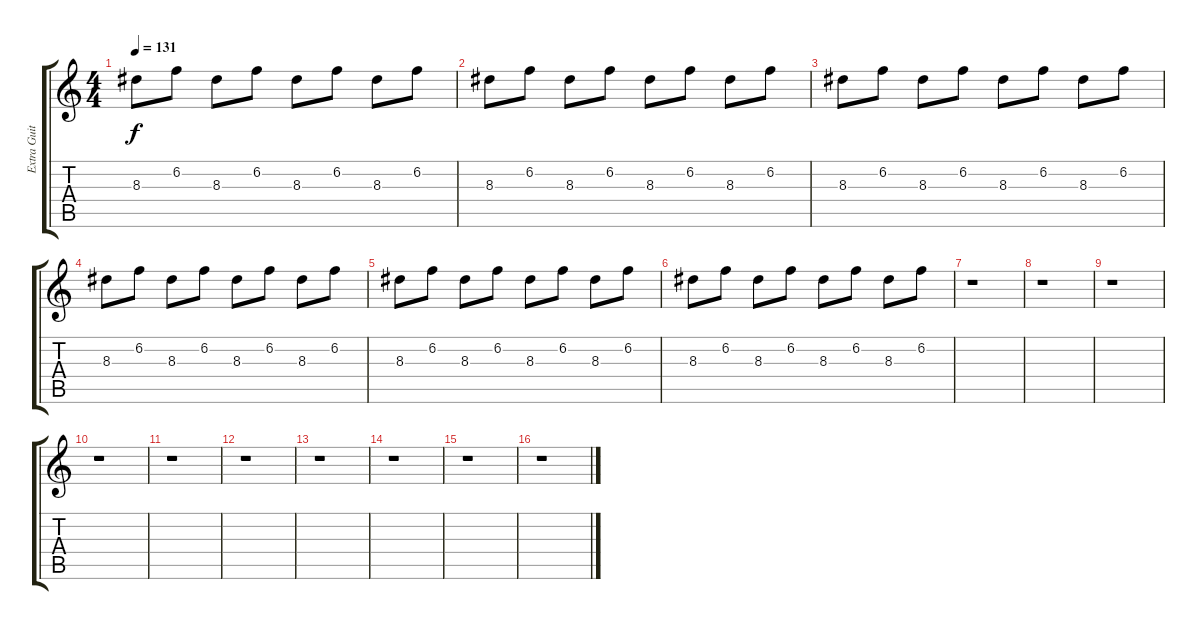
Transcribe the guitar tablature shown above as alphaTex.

\track ("Extra Guitar - Backup / Effects" "Extra Guit") {instrument electricguitarclean}
\staff {score tabs}
\tuning (E4 B3 G3 D3 A2 E2) {hide}
\ts (4 4)
\tempo 131
\clef g2
\ks c
8.3.8{dy f} 6.2.8 8.3.8 6.2.8 8.3.8 6.2.8 8.3.8 6.2.8 |
8.3.8 6.2.8 8.3.8 6.2.8 8.3.8 6.2.8 8.3.8 6.2.8 |
8.3.8 6.2.8 8.3.8 6.2.8 8.3.8 6.2.8 8.3.8 6.2.8 |
8.3.8 6.2.8 8.3.8 6.2.8 8.3.8 6.2.8 8.3.8 6.2.8 |
8.3.8 6.2.8 8.3.8 6.2.8 8.3.8 6.2.8 8.3.8 6.2.8 |
8.3.8 6.2.8 8.3.8 6.2.8 8.3.8 6.2.8 8.3.8 6.2.8 |
r.1 |
r.1 |
r.1 |
r.1 |
r.1 |
r.1 |
r.1 |
r.1 |
r.1 |
r.1
